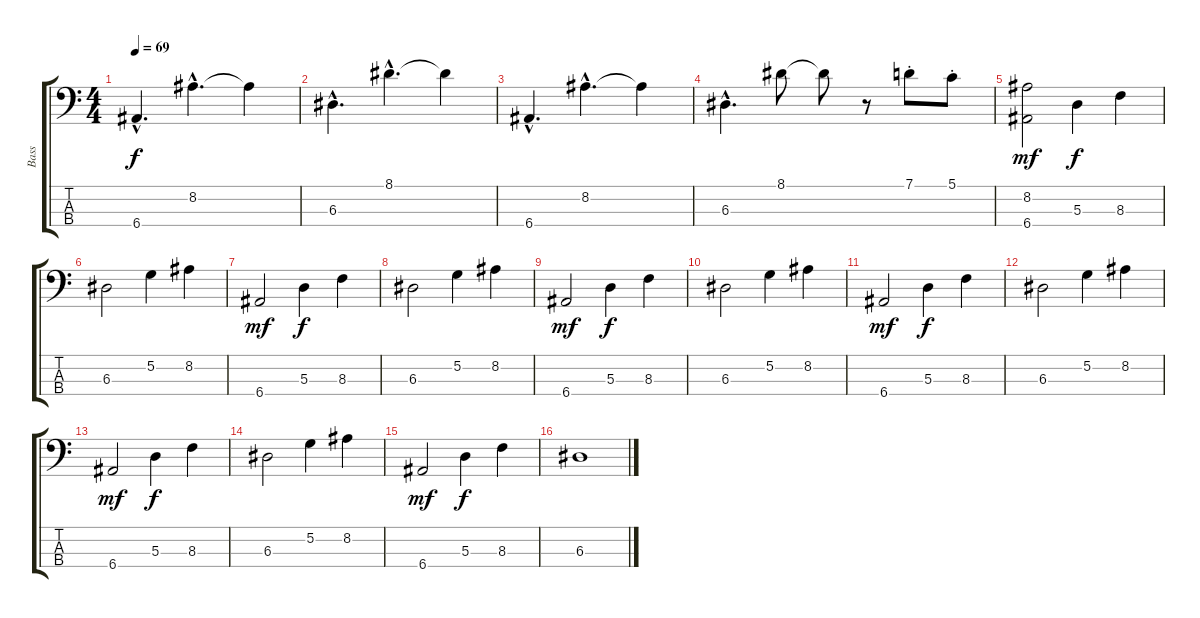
\track ("Bass" "Bass") {instrument fretlessbass}
\staff {score tabs}
\tuning (G2 D2 A1 E1) {hide}
\ts (4 4)
\tempo 69
\clef f4
\ks c
6.4{hac}.4{d dy f} 8.2{hac}.4{d} 8.2{t}.4 |
6.3{hac}.4{d} 8.1{hac}.4{d} 8.1{t}.4 |
6.4{hac}.4{d} 8.2{hac}.4{d} 8.2{t}.4 |
6.3{hac}.4{d} 8.1.8 8.1{t}.8 r.8 7.1{st}.8 5.1{st}.8 |
(8.2 6.4).2{dy mf} 5.3.4{dy f} 8.3.4 |
6.3.2 5.2.4 8.2.4 |
6.4.2{dy mf} 5.3.4{dy f} 8.3.4 |
6.3.2 5.2.4 8.2.4 |
6.4.2{dy mf} 5.3.4{dy f} 8.3.4 |
6.3.2 5.2.4 8.2.4 |
6.4.2{dy mf} 5.3.4{dy f} 8.3.4 |
6.3.2 5.2.4 8.2.4 |
6.4.2{dy mf} 5.3.4{dy f} 8.3.4 |
6.3.2 5.2.4 8.2.4 |
6.4.2{dy mf} 5.3.4{dy f} 8.3.4 |
6.3.1
